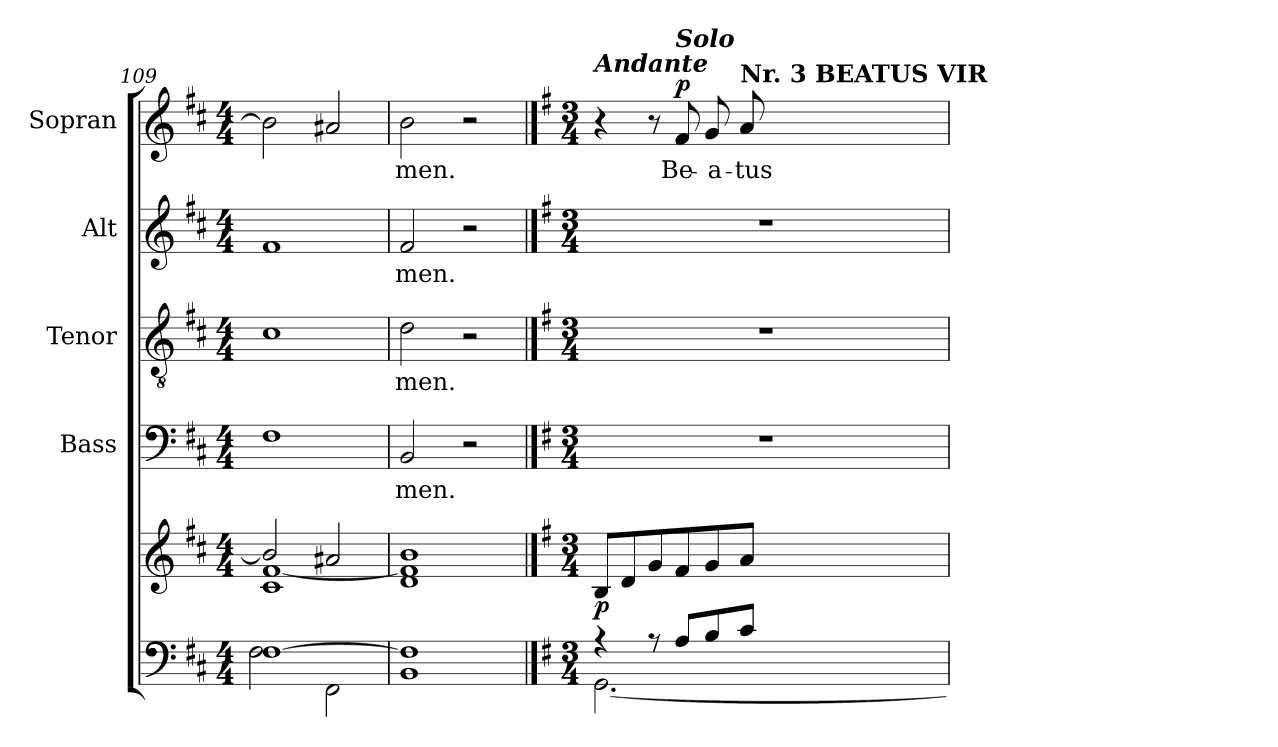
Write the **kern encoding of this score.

**kern	**kern	**dynam	**kern	**text	**kern	**text	**kern	**text	**kern	**text	**dynam
*part5	*part5	*part5	*part4	*part4	*part3	*part3	*part2	*part2	*part1	*part1	*part1
*staff6	*staff5	*staff5/6	*staff4	*staff4	*staff3	*staff3	*staff2	*staff2	*staff1	*staff1	*staff1
*	*	*	*I"Bass	*	*I"Tenor	*	*I"Alt	*	*I"Sopran	*	*
*	*	*	*I'B	*	*I'T	*	*I'A	*	*I'S	*	*
*clefF4	*clefG2	*	*clefF4	*	*clefGv2	*	*clefG2	*	*clefG2	*	*
*k[f#c#]	*k[f#c#]	*	*k[f#c#]	*	*k[f#c#]	*	*k[f#c#]	*	*k[f#c#]	*	*
*D:	*D:	*	*D:	*	*D:	*	*D:	*	*D:	*	*
*M4/4	*M4/4	*	*M4/4	*	*M4/4	*	*M4/4	*	*M4/4	*	*
=109	=109	=109	=109	=109	=109	=109	=109	=109	=109	=109	=109
*^	*^	*	*	*	*	*	*	*	*	*	*
[>1F#	2F#\	2b/]	1c# [<1f#	.	1F#	.	1c#	.	1f#	.	2b\]	.	.
.	2FF#\	2a#X/	.	.	.	.	.	.	.	.	2a#X/	.	.
=110	=110	=110	=110	=110	=110	=110	=110	=110	=110	=110	=110	=110	=110
!	!	!	!	!	!	!LO:LY:b	!	!LO:LY:b	!	!LO:LY:b	!	!LO:LY:b	!
1F#]	1BB	1b	1d 1f#]	.	2BB/	-men.	2d\	-men.	2f#/	-men.	2b\	-men.	.
.	.	.	.	.	2r	.	2r	.	2r	.	2r	.	.
*	*	*v	*v	*	*	*	*	*	*	*	*	*	*
!!LO:LB:g=z
==111	==111	==111	==111	==111	==111	==111	==111	==111	==111	==111	==111	==111
*k[f#]	*	*k[f#]	*	*k[f#]	*	*k[f#]	*	*k[f#]	*	*k[f#]	*	*
*G:	*	*G:	*	*G:	*	*G:	*	*G:	*	*G:	*	*
*M3/4	*	*M3/4	*	*M3/4	*	*M3/4	*	*M3/4	*	*M3/4	*	*
!	!	!	!	!	!	!	!	!	!	!LO:TX:a:Bi:t=Andante	!	!
!	!	!	!LO:DY:b	!	!	!	!	!	!	!	!	!
4rA	[<2.GG\	8B/L	p	2.r	.	2.r	.	2.r	.	4r	.	.
.	.	8d/	.	.	.	.	.	.	.	.	.	.
8rA	.	8g/	.	.	.	.	.	.	.	8r	.	.
!	!	!	!	!	!	!	!	!	!	!LO:TX:a:Bi:t=Solo	!	!
!	!	!	!	!	!	!	!	!	!	!	!LO:LY:b	!LO:DY:a
8A/L	.	8f#/	.	.	.	.	.	.	.	8f#/	Be-	p
!	!	!	!	!	!	!	!	!	!	!	!LO:LY:b	!
8B/	.	8g/	.	.	.	.	.	.	.	8g/	-a-	.
!	!	!	!	!	!	!	!	!	!	!LO:TX:a:B:t=Nr. 3 BEATUS VIR	!	!
!	!	!	!	!	!	!	!	!	!	!	!LO:LY:b	!
8c/J	.	8a/J	.	.	.	.	.	.	.	8a/	-tus	.
*v	*v	*	*	*	*	*	*	*	*	*	*	*
=	=	=	=	=	=	=	=	=	=	=	=
*-	*-	*-	*-	*-	*-	*-	*-	*-	*-	*-	*-
